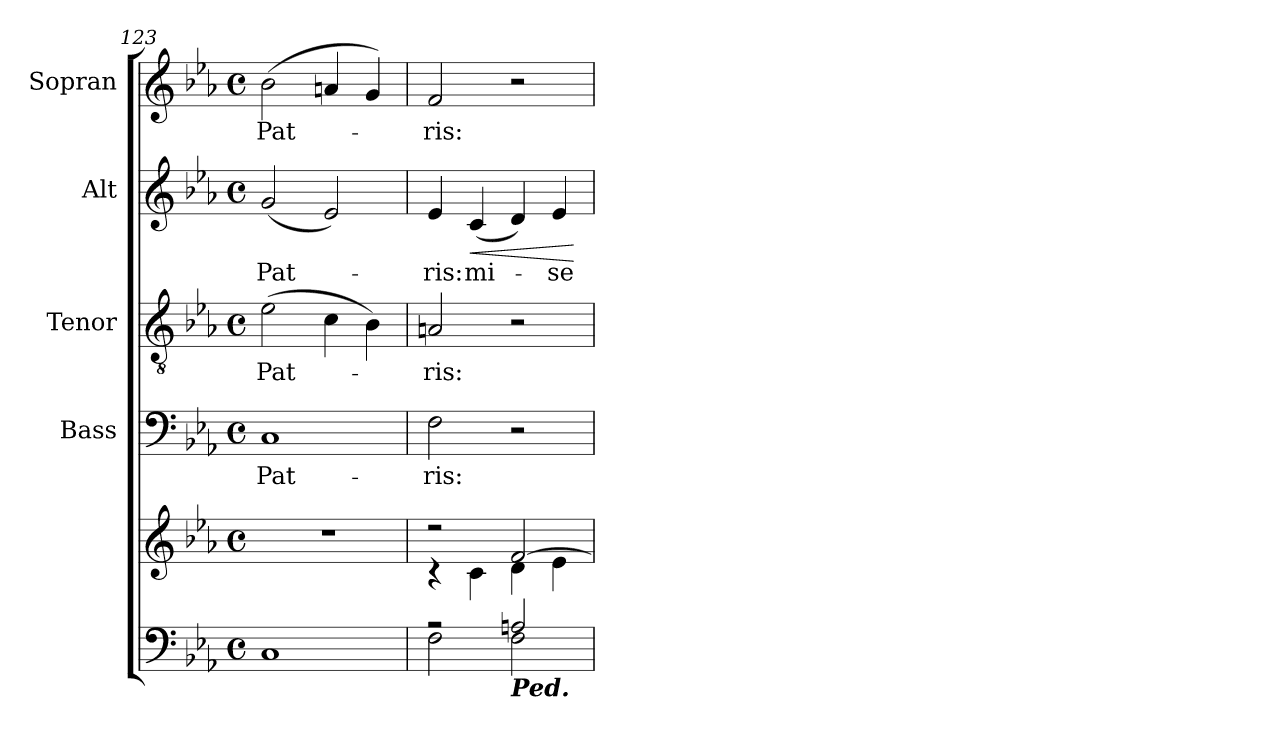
**kern	**kern	**kern	**text	**kern	**text	**kern	**text	**dynam	**kern	**text
*part5	*part5	*part4	*part4	*part3	*part3	*part2	*part2	*part2	*part1	*part1
*staff6	*staff5	*staff4	*staff4	*staff3	*staff3	*staff2	*staff2	*staff2	*staff1	*staff1
*	*	*I"Bass	*	*I"Tenor	*	*I"Alt	*	*	*I"Sopran	*
*	*	*I'B.	*	*I'T.	*	*I'A.	*	*	*I'S.	*
*clefF4	*clefG2	*clefF4	*	*clefGv2	*	*clefG2	*	*	*clefG2	*
*k[b-e-a-]	*k[b-e-a-]	*k[b-e-a-]	*	*k[b-e-a-]	*	*k[b-e-a-]	*	*	*k[b-e-a-]	*
*E-:	*E-:	*E-:	*	*E-:	*	*E-:	*	*	*E-:	*
*M4/4	*M4/4	*M4/4	*	*M4/4	*	*M4/4	*	*	*M4/4	*
*met(c)	*met(c)	*met(c)	*	*met(c)	*	*met(c)	*	*	*met(c)	*
=123	=123	=123	=123	=123	=123	=123	=123	=123	=123	=123
!	!	!	!LO:LY:b	!	!LO:LY:b	!	!LO:LY:b	!	!	!LO:LY:b
1C	1r	1C	Pat-	(>2e-\	Pat-	(<2g/	Pat-	.	(>2b-\	Pat-
.	.	.	.	4c\	.	2e-/)	.	.	4an/	.
.	.	.	.	4B-\)	.	.	.	.	4g/)	.
=124	=124	=124	=124	=124	=124	=124	=124	=124	=124	=124
*^	*^	*	*	*	*	*	*	*	*	*
!	!	!	!	!	!LO:LY:b	!	!LO:LY:b	!	!LO:LY:b	!	!	!LO:LY:b
2rA	2F\	2r	4rc	2F\	-ris:	2An/	-ris:	4e-/	-ris:	.	2f/	-ris:
!	!	!	!	!	!	!	!	!	!LO:LY:b	!LO:HP:b	!	!
.	.	.	4c\	.	.	.	.	(<4c/	mi-	<	.	.
!LO:TX:b:Bi:t=Ped.	!	!	!	!	!	!	!	!	!	!	!	!
2An/	2F\	[>2f/	4d\	2r	.	2r	.	4d/)	.	.	2r	.
!	!	!	!	!	!	!	!	!	!LO:LY:b	!	!	!
.	.	.	4e-\	.	.	.	.	4e-/	-se-	.	.	.
*v	*v	*	*	*	*	*	*	*	*	*	*	*
*	*v	*v	*	*	*	*	*	*	*	*	*
.	.	.	.	.	.	.	.	[	.	.
=	=	=	=	=	=	=	=	=	=	=
*-	*-	*-	*-	*-	*-	*-	*-	*-	*-	*-
